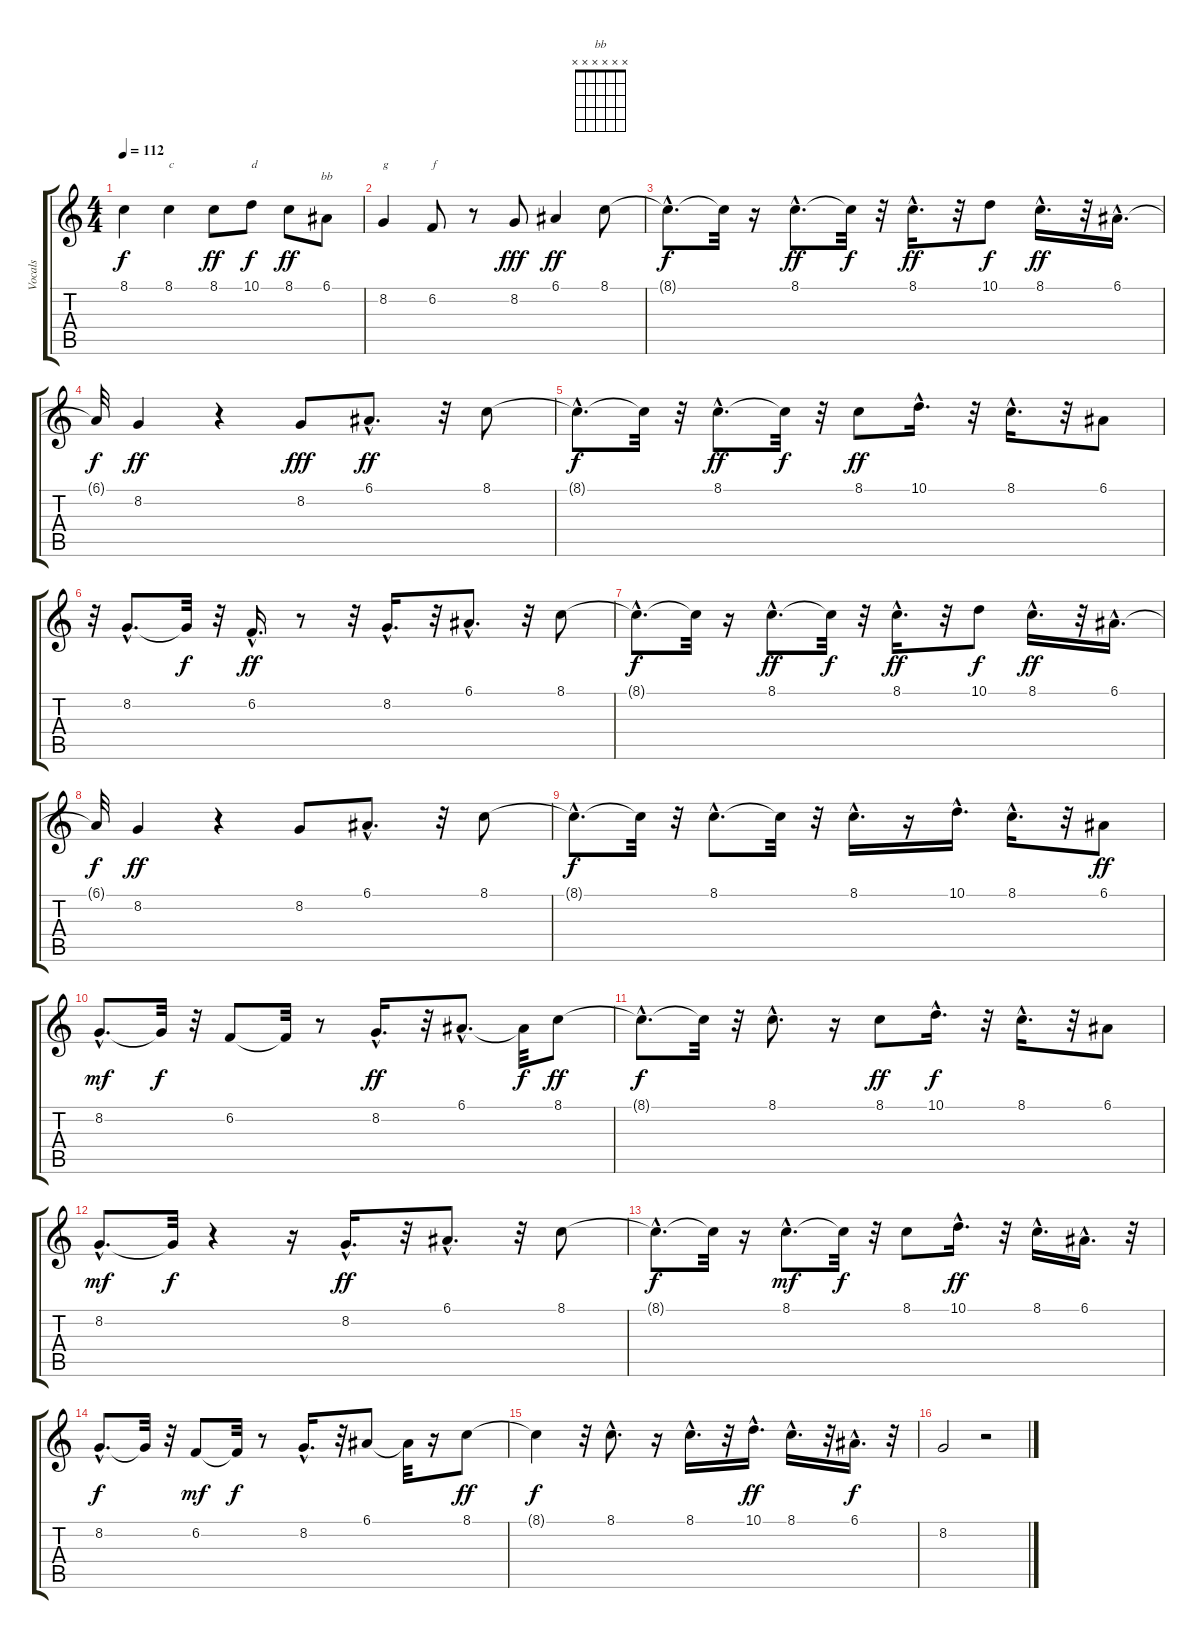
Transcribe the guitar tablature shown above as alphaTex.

\track ("Vocals" "Vocals") {instrument lead1square}
\staff {score tabs}
\tuning (E4 B3 G3 D3 A2 E2) {hide}
\chord ("bb" x x x x x x) {firstfret 0}
\ts (4 4)
\tempo 112
\clef g2
\ks c
8.1{t}.4{dy f} 8.1.4{txt "c"} 8.1.8{dy ff} 10.1.8{txt "d" dy f} 8.1.8{dy ff} 6.1.8{ch "bb"} |
8.2.4{txt "g"} 6.2.8{txt "f"} r.8 8.2.8{dy fff} 6.1.4{dy ff} 8.1.8 |
8.1{hac t}.8{d dy f} 8.1{t}.32 r.16 8.1{hac}.8{d dy ff} 8.1{t}.32{dy f} r.32 8.1{hac}.16{d dy ff} r.32 10.1.8{dy f} 8.1{hac}.16{d dy ff} r.32 6.1{hac}.16{d} |
6.1{t}.32{dy f} 8.2.4{dy ff} r.4 8.2.8{dy fff} 6.1{hac}.8{d dy ff} r.32 8.1.8 |
8.1{hac t}.8{d dy f} 8.1{t}.32 r.32 8.1{hac}.8{d dy ff} 8.1{t}.32{dy f} r.32 8.1.8{dy ff} 10.1{hac}.16{d} r.32 8.1{hac}.16{d} r.32 6.1.8 |
r.32 8.2{hac}.8{d} 8.2{t}.32{dy f} r.32 6.2{hac}.16{d dy ff} r.8 r.32 8.2{hac}.16{d} r.32 6.1{hac}.8{d} r.32 8.1.8 |
8.1{hac t}.8{d dy f} 8.1{t}.32 r.16 8.1{hac}.8{d dy ff} 8.1{t}.32{dy f} r.32 8.1{hac}.16{d dy ff} r.32 10.1.8{dy f} 8.1{hac}.16{d dy ff} r.32 6.1{hac}.16{d} |
6.1{t}.32{dy f} 8.2.4{dy ff} r.4 8.2.8 6.1{hac}.8{d} r.32 8.1.8 |
8.1{hac t}.8{d dy f} 8.1{t}.32 r.32 8.1{hac}.8{d} 8.1{t}.32 r.32 8.1{hac}.16{d} r.16 10.1{hac}.16{d} 8.1{hac}.16{d} r.32 6.1.8{dy ff} |
8.2{hac}.8{d dy mf} 8.2{t}.32{dy f} r.32 6.2.8 6.2{t}.32 r.8 8.2{hac}.16{d dy ff} r.32 6.1{hac}.8{d} 6.1{t}.32{dy f} 8.1.8{dy ff} |
8.1{hac t}.8{d dy f} 8.1{t}.32 r.32 8.1{hac}.8{d} r.16 8.1.8{dy ff} 10.1{hac}.16{d dy f} r.32 8.1{hac}.16{d} r.32 6.1.8 |
8.2{hac}.8{d dy mf} 8.2{t}.32{dy f} r.4 r.16 8.2{hac}.16{d dy ff} r.32 6.1{hac}.8{d} r.32 8.1.8 |
8.1{hac t}.8{d dy f} 8.1{t}.32 r.16 8.1{hac}.8{d dy mf} 8.1{t}.32{dy f} r.32 8.1.8 10.1{hac}.16{d dy ff} r.32 8.1{hac}.16{d} 6.1{hac}.16{d} r.32 |
8.2{hac}.8{d dy f} 8.2{t}.32 r.32 6.2.8{dy mf} 6.2{t}.32{dy f} r.8 8.2{hac}.16{d} r.32 6.1.8 6.1{t}.32 r.16 8.1.8{dy ff} |
8.1{t}.4{dy f} r.32 8.1{hac}.8{d} r.16 8.1{hac}.16{d} r.32 10.1{hac}.16{d dy ff} 8.1{hac}.16{d} r.32 6.1{hac}.16{d dy f} r.32 |
8.2.2 r.2
